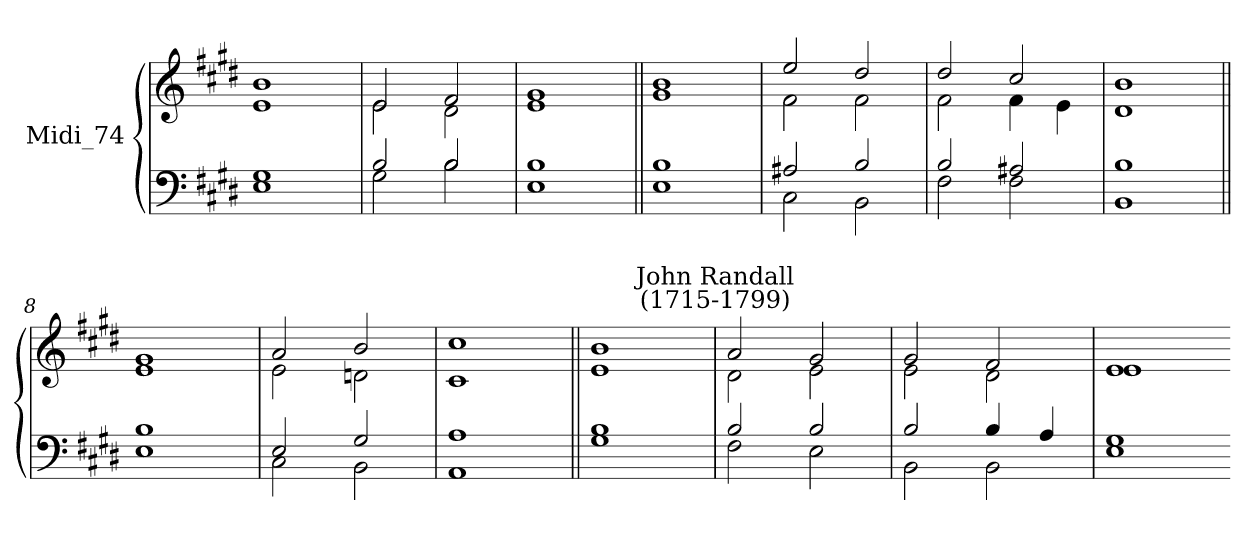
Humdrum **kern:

**kern	**kern
*part2	*part1
*staff2	*staff1
*I"Midi_74	*
*clefF4	*clefG2
*k[f#c#g#d#]	*k[f#c#g#d#]
*E:	*E:
=1	=1
*^	*^
1G#/	1E\	1b/	1e\
=2	=2	=2	=2
2B/	2G#\	2e/	2e\
2B/	2B\	2f#/	2d#\
=3	=3	=3	=3
1B/	1E\	1g#/	1e\
=4||	=4||	=4||	=4||
1B/	1E\	1b/	1g#\
=5	=5	=5	=5
2A#X/	2C#\	2ee/	2f#\
2B/	2BB\	2dd#/	2f#\
=6	=6	=6	=6
2B/	2F#\	2dd#/	2f#\
2A#X/	2F#\	2cc#/	4f#\
.	.	.	4e\
=7	=7	=7	=7
1B/	1BB\	1b/	1d#\
=8||	=8||	=8||	=8||
1B/	1E\	1g#/	1e\
=9	=9	=9	=9
2E/	2C#\	2a/	2e\
2G#/	2BB\	2b/	2dn\
=10	=10	=10	=10
1A/	1AA\	1cc#/	1c#\
=11||	=11||	=11||	=11||
1B/	1G#\	1b/	1e\
!	!	!	!LO:TX:a:cj:t=John Randall\n(1715-1799)
=12	=12	=12	=12
2B/	2F#\	2a/	2d#\
2B/	2E\	2g#/	2e\
=13	=13	=13	=13
2B/	2BB\	2g#/	2e\
4B/	2BB\	2f#/	2d#\
4A/	.	.	.
=14	=14	=14	=14
1G#/	1E\	1e/	1e\
*v	*v	*	*
*	*v	*v
=-	=-
*-	*-
